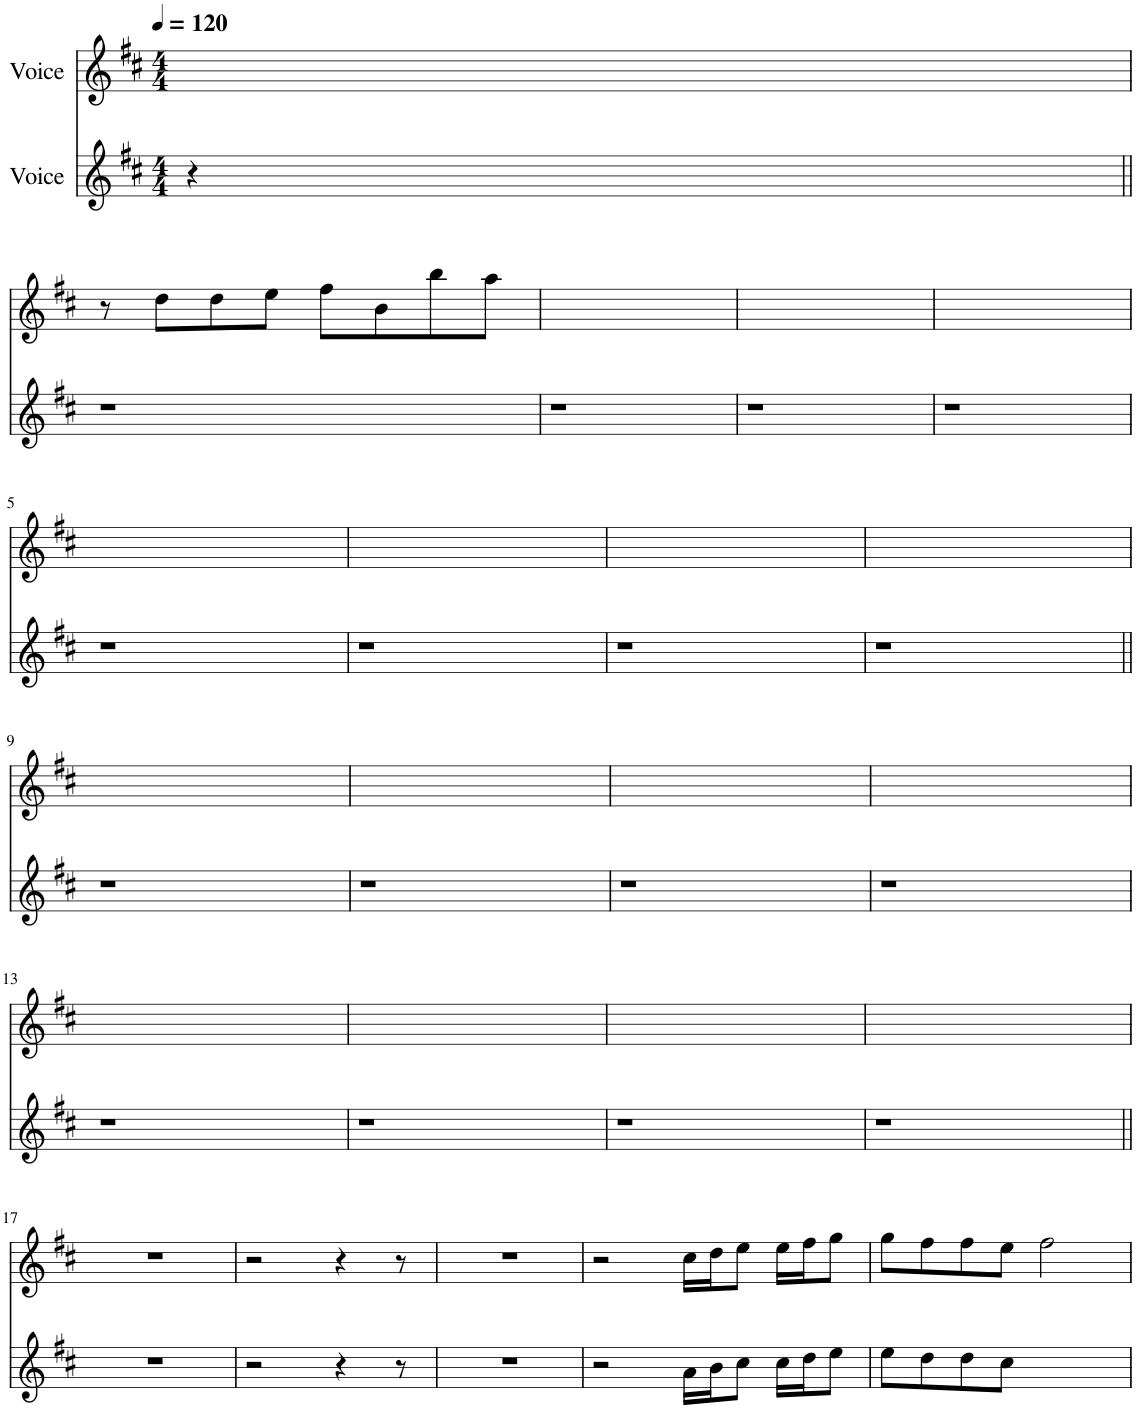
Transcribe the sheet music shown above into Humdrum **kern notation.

**kern	**kern
*part2	*part1
*staff2	*staff1
*I"Voice	*I"Voice
*I'V	*I'V
*clefG2	*clefG2
*k[f#c#]	*k[f#c#]
*M4/4	*M4/4
*MM120	*MM120
=	=
4r	1ryy
2.ryy	.
!!LO:LB:g=z
=1	=1
1r	8r
.	8dd\L
.	8dd\
.	8ee\J
.	8ff#\L
.	8b\
.	8bb\
.	8aa\J
=2	=2
1r	1ryy
=3	=3
1r	1ryy
=4	=4
1r	1ryy
!!LO:LB:g=z
=5	=5
1r	1ryy
=6	=6
1r	1ryy
=7	=7
1r	1ryy
=8	=8
1r	1ryy
!!LO:LB:g=z
=9	=9
1r	1ryy
=10	=10
1r	1ryy
=11	=11
1r	1ryy
=12	=12
1r	1ryy
!!LO:LB:g=z
=13	=13
1r	1ryy
=14	=14
1r	1ryy
=15	=15
1r	1ryy
=16	=16
1r	1ryy
!!LO:LB:g=z
=17	=17
1r	1r
=18	=18
2r	2r
4r	4r
8r	8r
=19	=19
1r	1r
=20	=20
2r	2r
16a\LL	16cc#\LL
16b\J	16dd\J
8cc#\J	8ee\J
16cc#\LL	16ee\LL
16dd\J	16ff#\J
8ee\J	8gg\J
=21	=21
8ee\L	8gg\L
8dd\	8ff#\
8dd\	8ff#\
8cc#\J	8ee\J
2ryy	2ff#\
=	=
*-	*-
